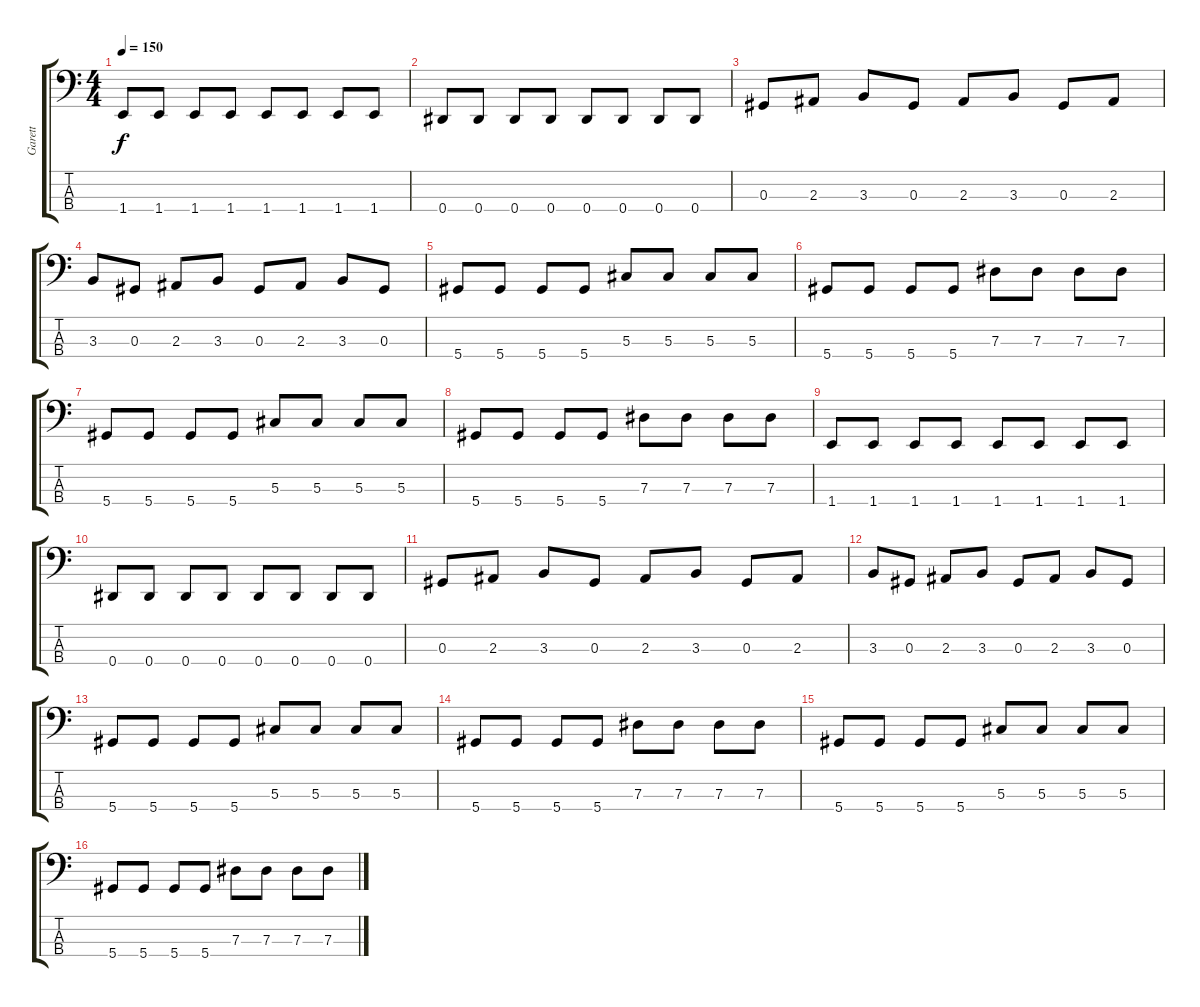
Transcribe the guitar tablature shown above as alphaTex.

\track ("Garett" "Garett") {instrument electricbasspick}
\staff {score tabs}
\tuning (Gb2 Db2 Ab1 Eb1) {hide}
\ts (4 4)
\tempo 150
\clef f4
\ks c
1.4.8{dy f} 1.4.8 1.4.8 1.4.8 1.4.8 1.4.8 1.4.8 1.4.8 |
0.4.8 0.4.8 0.4.8 0.4.8 0.4.8 0.4.8 0.4.8 0.4.8 |
0.3.8{volume 12} 2.3.8 3.3.8 0.3.8 2.3.8 3.3.8 0.3.8 2.3.8 |
3.3.8 0.3.8 2.3.8 3.3.8 0.3.8 2.3.8 3.3.8 0.3.8 |
5.4.8 5.4.8 5.4.8 5.4.8 5.3.8 5.3.8 5.3.8 5.3.8 |
5.4.8 5.4.8 5.4.8 5.4.8 7.3.8 7.3.8 7.3.8 7.3.8 |
5.4.8{volume 8} 5.4.8 5.4.8 5.4.8 5.3.8 5.3.8 5.3.8 5.3.8 |
5.4.8 5.4.8 5.4.8 5.4.8 7.3.8 7.3.8 7.3.8 7.3.8 |
1.4.8 1.4.8 1.4.8 1.4.8 1.4.8 1.4.8 1.4.8 1.4.8 |
0.4.8 0.4.8 0.4.8 0.4.8 0.4.8 0.4.8 0.4.8 0.4.8 |
0.3.8{volume 4} 2.3.8 3.3.8 0.3.8 2.3.8 3.3.8 0.3.8 2.3.8 |
3.3.8 0.3.8 2.3.8 3.3.8 0.3.8 2.3.8 3.3.8 0.3.8 |
5.4.8 5.4.8 5.4.8 5.4.8 5.3.8 5.3.8 5.3.8 5.3.8 |
5.4.8 5.4.8 5.4.8 5.4.8 7.3.8 7.3.8 7.3.8 7.3.8 |
5.4.8{volume 0} 5.4.8 5.4.8 5.4.8 5.3.8 5.3.8 5.3.8 5.3.8 |
5.4.8 5.4.8 5.4.8 5.4.8 7.3.8 7.3.8 7.3.8 7.3.8
